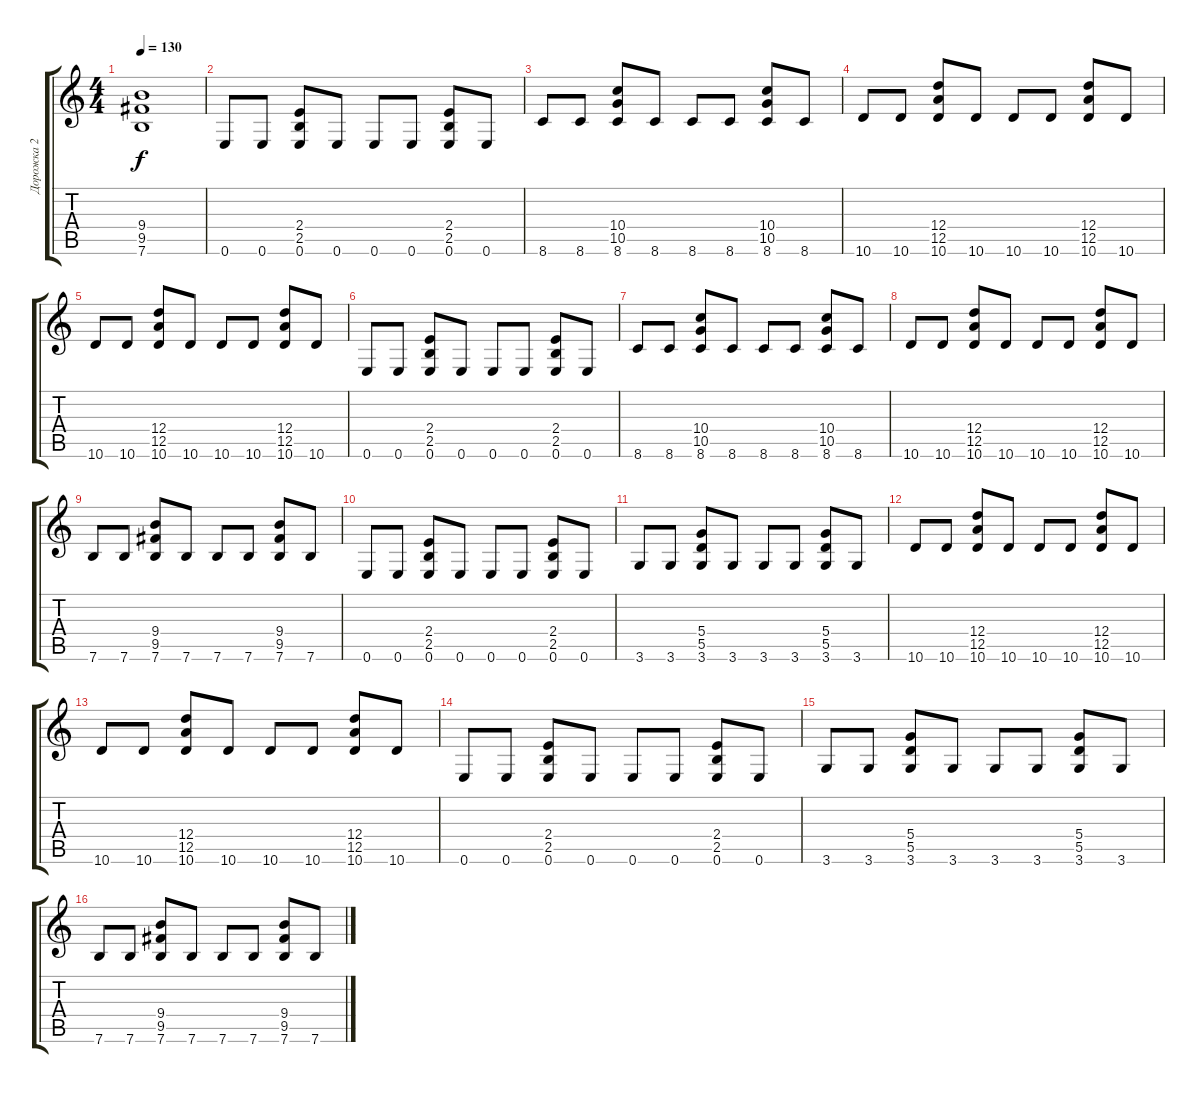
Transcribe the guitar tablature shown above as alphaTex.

\track ("Дорожка 2" "Дорожка 2") {instrument distortionguitar}
\staff {score tabs}
\tuning (E4 B3 G3 D3 A2 E2) {hide}
\ts (4 4)
\tempo 130
\clef g2
\ks c
(9.4 9.5 7.6).1{dy f} |
0.6.8 0.6.8 (2.4 2.5 0.6).8 0.6.8 0.6.8 0.6.8 (2.4 2.5 0.6).8 0.6.8 |
8.6.8 8.6.8 (10.4 10.5 8.6).8 8.6.8 8.6.8 8.6.8 (10.4 10.5 8.6).8 8.6.8 |
10.6.8 10.6.8 (12.4 12.5 10.6).8 10.6.8 10.6.8 10.6.8 (12.4 12.5 10.6).8 10.6.8 |
10.6.8 10.6.8 (12.4 12.5 10.6).8 10.6.8 10.6.8 10.6.8 (12.4 12.5 10.6).8 10.6.8 |
0.6.8 0.6.8 (2.4 2.5 0.6).8 0.6.8 0.6.8 0.6.8 (2.4 2.5 0.6).8 0.6.8 |
8.6.8 8.6.8 (10.4 10.5 8.6).8 8.6.8 8.6.8 8.6.8 (10.4 10.5 8.6).8 8.6.8 |
10.6.8 10.6.8 (12.4 12.5 10.6).8 10.6.8 10.6.8 10.6.8 (12.4 12.5 10.6).8 10.6.8 |
7.6.8 7.6.8 (9.4 9.5 7.6).8 7.6.8 7.6.8 7.6.8 (9.4 9.5 7.6).8 7.6.8 |
0.6.8 0.6.8 (2.4 2.5 0.6).8 0.6.8 0.6.8 0.6.8 (2.4 2.5 0.6).8 0.6.8 |
3.6.8 3.6.8 (5.4 5.5 3.6).8 3.6.8 3.6.8 3.6.8 (5.4 5.5 3.6).8 3.6.8 |
10.6.8 10.6.8 (12.4 12.5 10.6).8 10.6.8 10.6.8 10.6.8 (12.4 12.5 10.6).8 10.6.8 |
10.6.8 10.6.8 (12.4 12.5 10.6).8 10.6.8 10.6.8 10.6.8 (12.4 12.5 10.6).8 10.6.8 |
0.6.8 0.6.8 (2.4 2.5 0.6).8 0.6.8 0.6.8 0.6.8 (2.4 2.5 0.6).8 0.6.8 |
3.6.8 3.6.8 (5.4 5.5 3.6).8 3.6.8 3.6.8 3.6.8 (5.4 5.5 3.6).8 3.6.8 |
7.6.8 7.6.8 (9.4 9.5 7.6).8 7.6.8 7.6.8 7.6.8 (9.4 9.5 7.6).8 7.6.8
